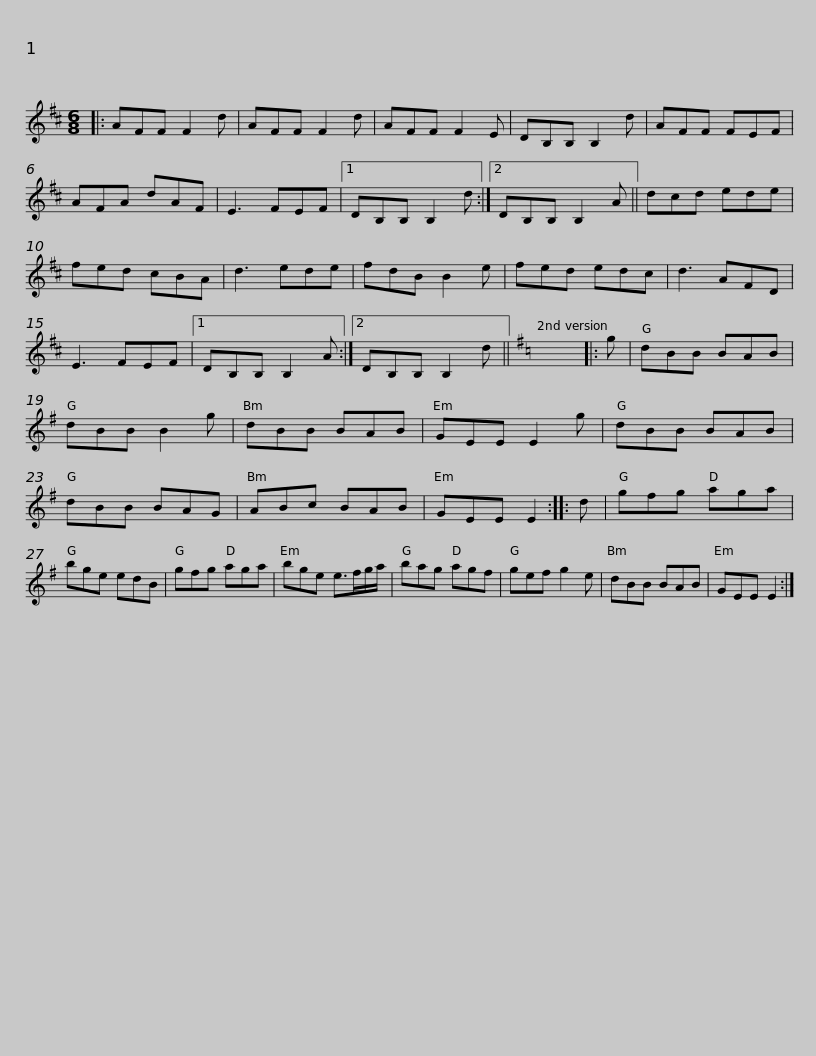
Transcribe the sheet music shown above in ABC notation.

X:1
L:1/8
M:6/8
I:linebreak $
K:D
V:1 treble
V:1
|: AFF F2 d | AFF F2 d | AFF F2 E | DB,B, B,2 d | AFF FEF | %5
 AFA dAF | E3 FEF |1$ DB,B, B,2 d :|2 DB,B, B,2 A || dcd ede | %10
 fed cBA | d3 ede | fdB B2 e | fed edc | d3 AFD |$ %15
 E3 FEF |1 DB,B, B,2 A :|2 DB,B, B,2 d ||[K:G] x6 |: g | %20
 dBB BAB | dBB B2 g | dBB BAB | GEE E2 g |$ dBB BAB | %25
 dBB BAG | ABc BAB | GEE E2 :: d | gfg aga | %30
 bge edB | gfg aga |$ bge e>fg/a/ | bag agf | gef g2 e | %35
 dBB BAB | GEE E2 :| %37
